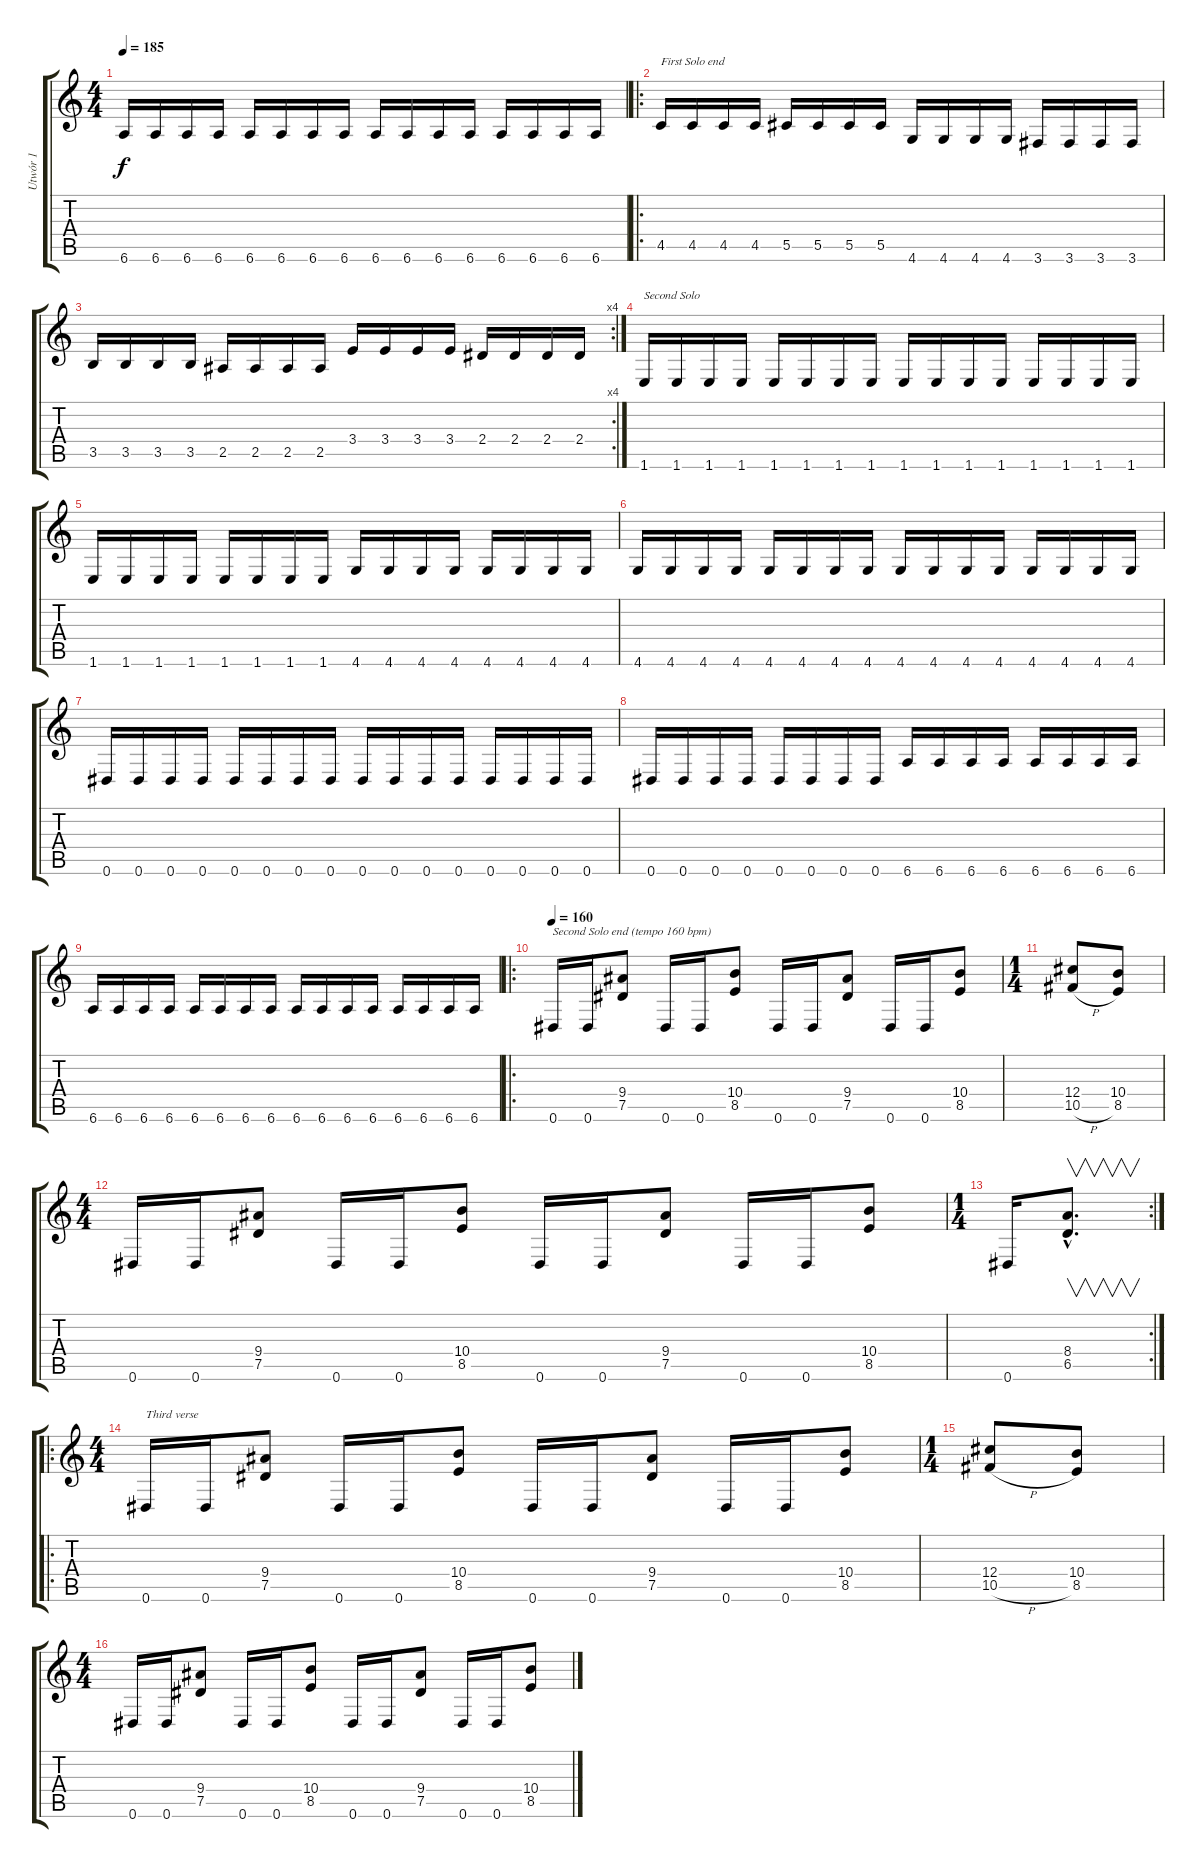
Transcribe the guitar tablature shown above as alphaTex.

\track ("Utwór 1" "Utwór 1") {instrument distortionguitar}
\staff {score tabs}
\tuning (Eb4 Bb3 Gb3 Db3 Ab2 Eb2) {hide}
\ts (4 4)
\tempo 185
\clef g2
\ks c
6.6.16{dy f} 6.6.16 6.6.16 6.6.16 6.6.16 6.6.16 6.6.16 6.6.16 6.6.16 6.6.16 6.6.16 6.6.16 6.6.16 6.6.16 6.6.16 6.6.16 |
\ro
4.5.16{txt "First Solo end"} 4.5.16 4.5.16 4.5.16 5.5.16 5.5.16 5.5.16 5.5.16 4.6.16 4.6.16 4.6.16 4.6.16 3.6.16 3.6.16 3.6.16 3.6.16 |
\rc 4
3.5.16 3.5.16 3.5.16 3.5.16 2.5.16 2.5.16 2.5.16 2.5.16 3.4.16 3.4.16 3.4.16 3.4.16 2.4.16 2.4.16 2.4.16 2.4.16 |
1.6.16{txt "Second Solo"} 1.6.16 1.6.16 1.6.16 1.6.16 1.6.16 1.6.16 1.6.16 1.6.16 1.6.16 1.6.16 1.6.16 1.6.16 1.6.16 1.6.16 1.6.16 |
1.6.16 1.6.16 1.6.16 1.6.16 1.6.16 1.6.16 1.6.16 1.6.16 4.6.16 4.6.16 4.6.16 4.6.16 4.6.16 4.6.16 4.6.16 4.6.16 |
4.6.16 4.6.16 4.6.16 4.6.16 4.6.16 4.6.16 4.6.16 4.6.16 4.6.16 4.6.16 4.6.16 4.6.16 4.6.16 4.6.16 4.6.16 4.6.16 |
0.6.16 0.6.16 0.6.16 0.6.16 0.6.16 0.6.16 0.6.16 0.6.16 0.6.16 0.6.16 0.6.16 0.6.16 0.6.16 0.6.16 0.6.16 0.6.16 |
0.6.16 0.6.16 0.6.16 0.6.16 0.6.16 0.6.16 0.6.16 0.6.16 6.6.16 6.6.16 6.6.16 6.6.16 6.6.16 6.6.16 6.6.16 6.6.16 |
6.6.16 6.6.16 6.6.16 6.6.16 6.6.16 6.6.16 6.6.16 6.6.16 6.6.16 6.6.16 6.6.16 6.6.16 6.6.16 6.6.16 6.6.16 6.6.16 |
\ro
\tempo 160
0.6.16{txt "Second Solo end (tempo 160 bpm)"} 0.6.16 (9.4 7.5).8 0.6.16 0.6.16 (10.4 8.5).8 0.6.16 0.6.16 (9.4 7.5).8 0.6.16 0.6.16 (10.4 8.5).8 |
\ts (1 4)
(12.4 10.5{h}).8 (10.4 8.5).8 |
\ts (4 4)
0.6.16 0.6.16 (9.4 7.5).8 0.6.16 0.6.16 (10.4 8.5).8 0.6.16 0.6.16 (9.4 7.5).8 0.6.16 0.6.16 (10.4 8.5).8 |
\rc 2
\ts (1 4)
0.6.16 (8.4{hac} 6.5{hac}).8{v d} |
\ro
\ts (4 4)
0.6.16{txt "Third verse"} 0.6.16 (9.4 7.5).8 0.6.16 0.6.16 (10.4 8.5).8 0.6.16 0.6.16 (9.4 7.5).8 0.6.16 0.6.16 (10.4 8.5).8 |
\ts (1 4)
(12.4 10.5{h}).8 (10.4 8.5).8 |
\ts (4 4)
0.6.16 0.6.16 (9.4 7.5).8 0.6.16 0.6.16 (10.4 8.5).8 0.6.16 0.6.16 (9.4 7.5).8 0.6.16 0.6.16 (10.4 8.5).8
